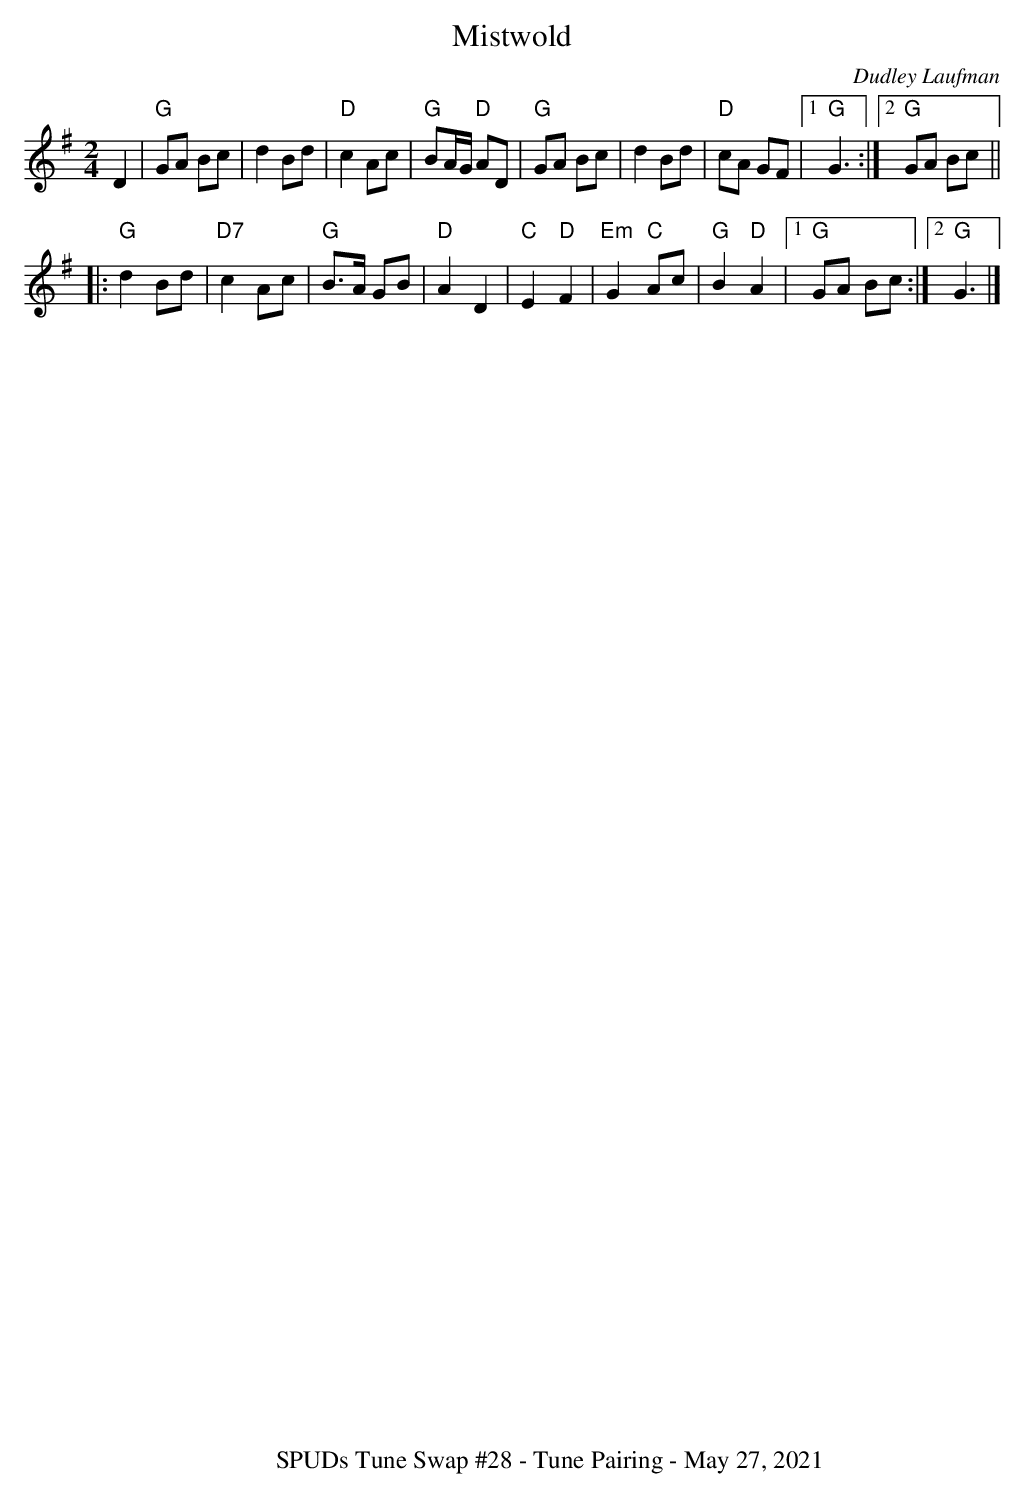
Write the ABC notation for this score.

X:1
T:Mistwold
C:Dudley Laufman
M:2/4
L:1/8
K:G
D2 | "G"GA Bc | d2 Bd | "D"c2 Ac | "G"BA/2G/2 "D"AD | \
"G"GA Bc | d2 Bd | "D"cA GF |1"G"G3 :|2 "G"GA Bc ||
|: "G"d2 Bd | "D7"c2 Ac | "G"B>A GB | "D"A2 D2 | "C"E2 "D"F2 | \
"Em"G2 "C"Ac | "G"B2 "D"A2 |1 "G"GA Bc :|2 "G"G3 |]
